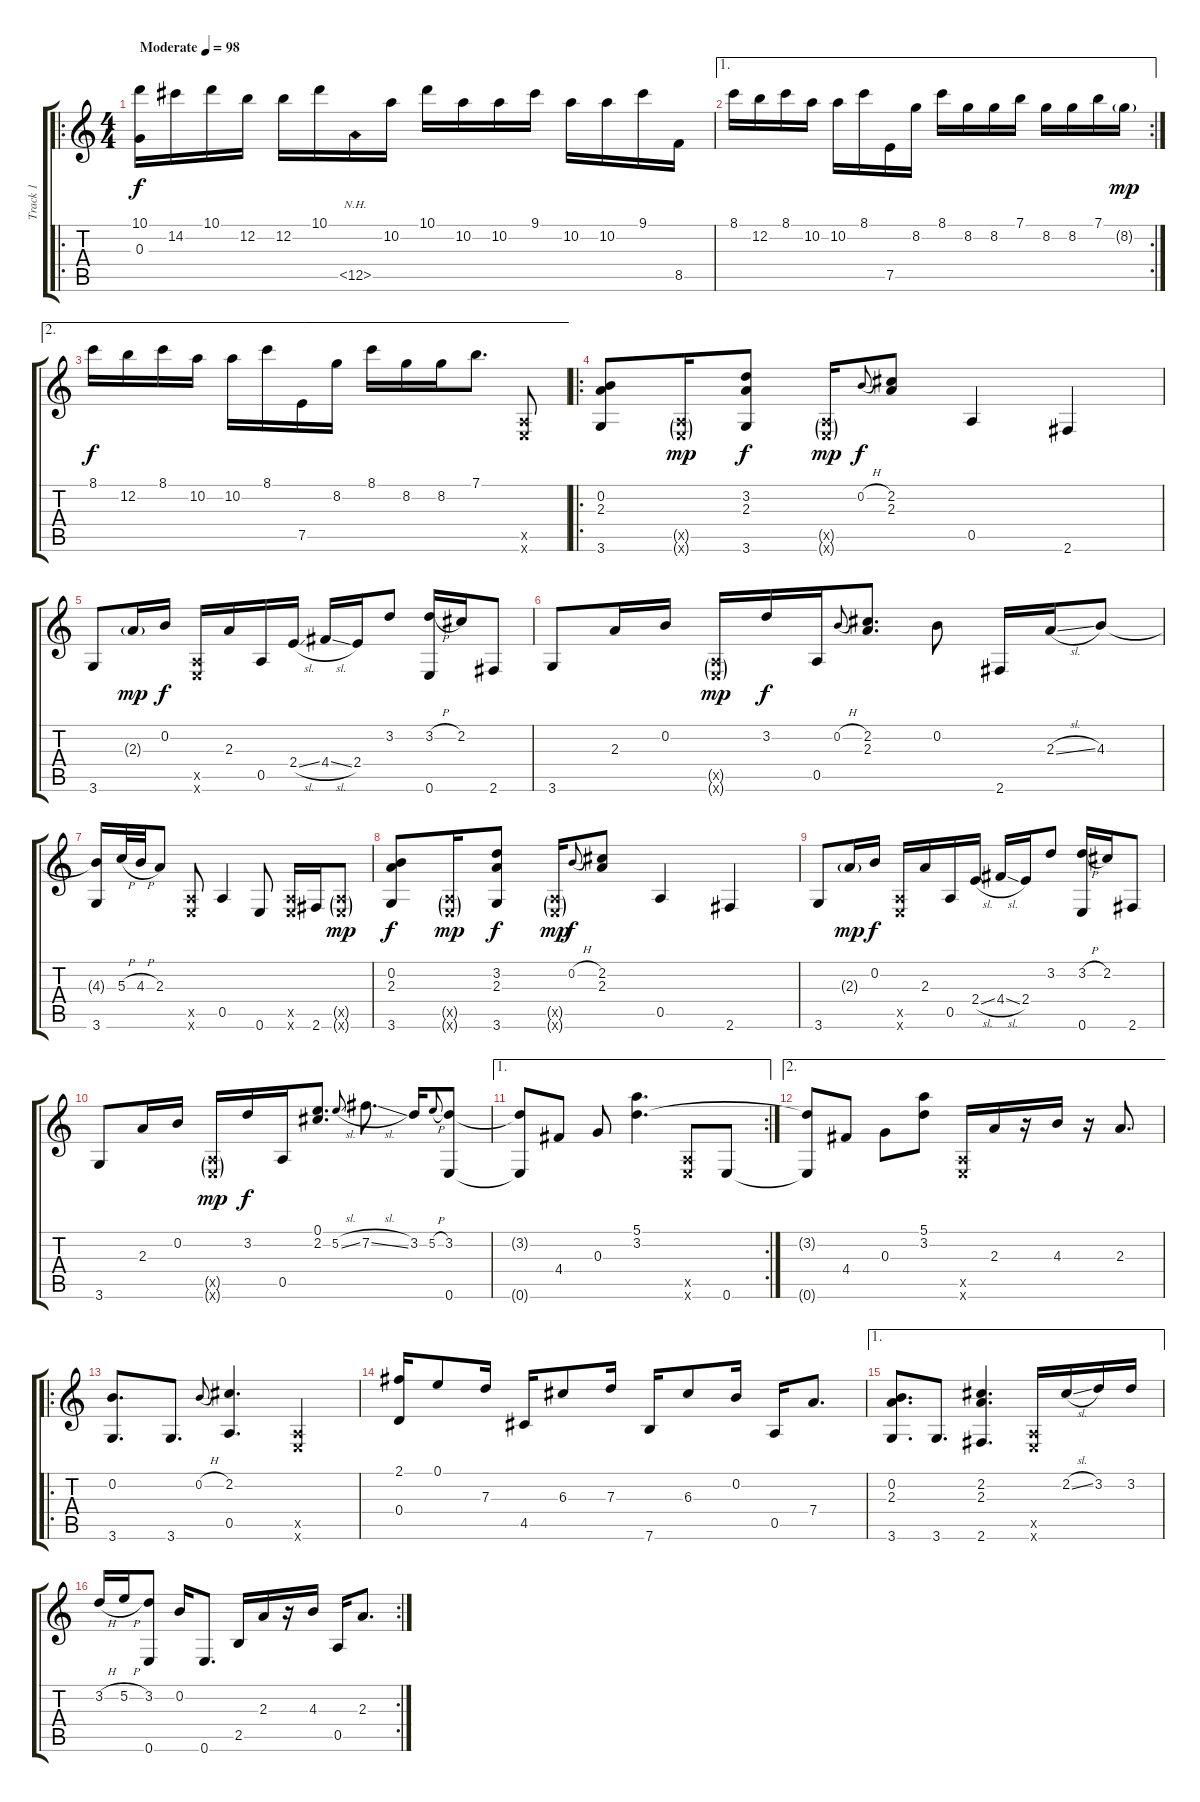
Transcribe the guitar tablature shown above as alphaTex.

\track ("Track 1" "Track 1") {instrument acousticguitarsteel}
\staff {score tabs}
\tuning (E4 B3 G3 D3 A2 E2) {hide}
\ro
\ts (4 4)
\tempo (98 "Moderate")
\clef g2
\ks c
(10.1 0.3).16{dy f instrument acousticguitarsteel} 14.2.16 10.1.16 12.2.16 12.2.16 10.1.16 12.5{nh}.16 10.2.16 10.1.16 10.2.16 10.2.16 9.1.16 10.2.16 10.2.16 9.1.16 8.5.16 |
\ae 1
\rc 2
8.1.16 12.2.16 8.1.16 10.2.16 10.2.16 8.1.16 7.5.16 8.2.16 8.1.16 8.2.16 8.2.16 7.1.16 8.2.16 8.2.16 7.1.16 8.2{g}.16{dy mp} |
\ae 2
8.1.16{dy f} 12.2.16 8.1.16 10.2.16 10.2.16 8.1.16 7.5.16 8.2.16 8.1.16 8.2.16 8.2.16 7.1.8{d} (0.5{x} 0.6{x}).8 |
\ro
(0.2 2.3 3.6).8 (0.5{g x} 0.6{g x}).16{dy mp} (3.2 2.3 3.6).8{dy f} (0.5{g x} 0.6{g x}).16{dy mp} 0.2{h}.8{gr onbeat dy f} (2.2 2.3).8 0.5.4 2.6.4 |
3.6.8 2.3{g}.16{dy mp} 0.2.16{dy f} (0.5{x} 0.6{x}).16 2.3.16 0.5.16 2.4{sl}.16 4.4{sl}.16 2.4.16 3.2.8 (3.2{h} 0.6).16 2.2.16 2.6.8 |
3.6.8 2.3.16 0.2.16 (0.5{g x} 0.6{g x}).16{dy mp} 3.2.16{dy f} 0.5.16 0.2{h}.8{gr onbeat} (2.2 2.3).8{d} 0.2.8 2.6.16 2.3{sl}.16 4.3.8 |
(4.3{t} 3.6).16 5.3{h}.32 4.3{h}.32 2.3.8 (0.5{x} 0.6{x}).8 0.5.4 0.6.8 (0.5{x} 0.6{x}).16 2.6.16 (0.5{g x} 0.6{g x}).8{dy mp} |
(0.2 2.3 3.6).8{dy f} (0.5{g x} 0.6{g x}).16{dy mp} (3.2 2.3 3.6).8{dy f} (0.5{g x} 0.6{g x}).16{dy mp} 0.2{h}.8{gr onbeat dy f} (2.2 2.3).8 0.5.4 2.6.4 |
3.6.8 2.3{g}.16{dy mp} 0.2.16{dy f} (0.5{x} 0.6{x}).16 2.3.16 0.5.16 2.4{sl}.16 4.4{sl}.16 2.4.16 3.2.8 (3.2{h} 0.6).16 2.2.16 2.6.8 |
3.6.8 2.3.16 0.2.16 (0.5{g x} 0.6{g x}).16{dy mp} 3.2.16{dy f} 0.5.16 (0.1 2.2).8{d} 5.2{sl}.8{gr onbeat} 7.2{sl}.8{d} 3.2.16 5.2{h}.8{gr onbeat} (3.2 0.6).8 |
\ae 1
\rc 2
(3.2{t} 0.6{t}).8 4.4.8 0.3.8 (5.1 3.2).4{d} (0.5{x} 0.6{x}).8 0.6.8 |
\ae 2
(3.2{t} 0.6{t}).8 4.4.8 0.3.8 (5.1 3.2).8 (0.5{x} 0.6{x}).16 2.3.16 r.16 4.3.16 r.16 2.3.8{d} |
\ro
(0.2 3.6).8{d} 3.6.8{d} 0.2{h}.8{gr onbeat} (2.2 0.5).4{d} (0.5{x} 0.6{x}).4 |
(2.1 0.4).16 0.1.8 7.3.16 4.5.16 6.3.8 7.3.16 7.6.16 6.3.8 0.2.16 0.5.16 7.4.8{d} |
\ae 1
(0.2 2.3 3.6).8{d} 3.6.8{d} (2.2 2.3 2.6).4{d} (0.5{x} 0.6{x}).16 2.2{sl}.16 3.2.16 3.2.16 |
\rc 2
3.2{h}.16 5.2{h}.16 (3.2 0.6).8 0.2.16 0.6.8{d} 2.5.16 2.3.16 r.16 4.3.16 0.5.16 2.3.8{d}
